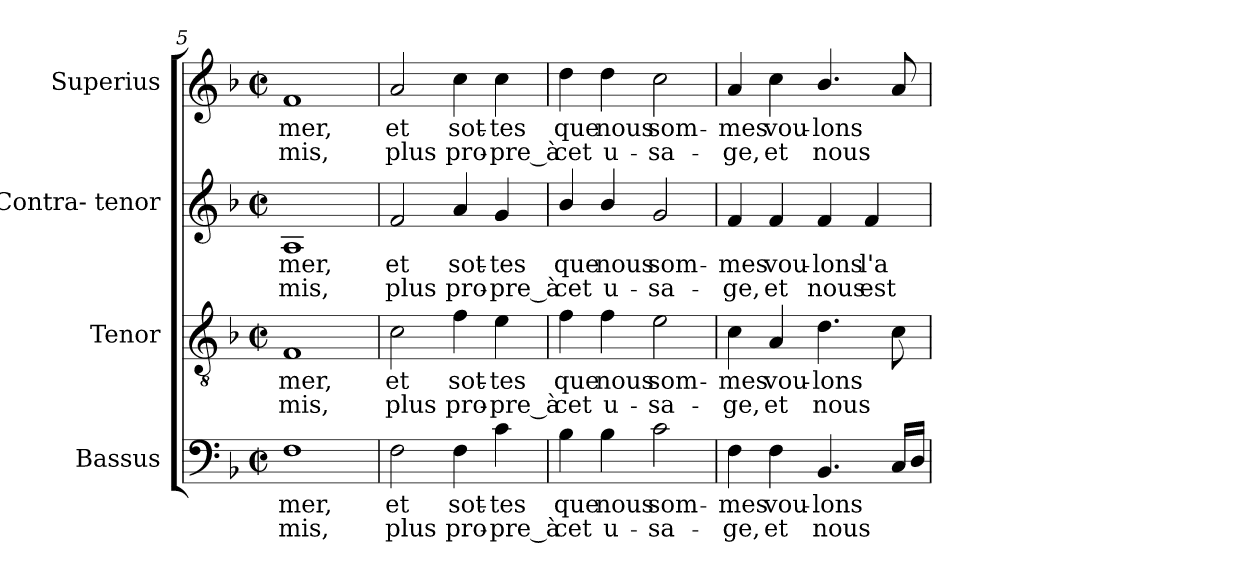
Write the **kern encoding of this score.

**kern	**text	**text	**kern	**text	**text	**kern	**text	**text	**kern	**text	**text
*part4	*part4	*part4	*part3	*part3	*part3	*part2	*part2	*part2	*part1	*part1	*part1
*staff4	*staff4	*staff4	*staff3	*staff3	*staff3	*staff2	*staff2	*staff2	*staff1	*staff1	*staff1
*I"Bassus	*	*	*I"Tenor	*	*	*I"Contra- tenor	*	*	*I"Superius	*	*
*I'B.	*	*	*I'T.	*	*	*I'A.	*	*	*I'S.	*	*
*clefF4	*	*	*clefGv2	*	*	*clefG2	*	*	*clefG2	*	*
*	*	*	*ITrd7c12	*	*	*	*	*	*	*	*
*k[b-]	*	*	*k[b-]	*	*	*k[b-]	*	*	*k[b-]	*	*
*F:	*	*	*F:	*	*	*F:	*	*	*F:	*	*
*M2/2	*	*	*M2/2	*	*	*M2/2	*	*	*M2/2	*	*
*met(c|)	*	*	*met(c|)	*	*	*met(c|)	*	*	*met(c|)	*	*
=5	=5	=5	=5	=5	=5	=5	=5	=5	=5	=5	=5
!	!LO:LY:b:color=#000000	!LO:LY:b:color=#000000	!	!	!	!	!	!	!	!	!
!	!	!	!	!LO:LY:b:color=#000000	!LO:LY:b:color=#000000	!	!	!	!	!	!
!	!	!	!	!	!	!	!LO:LY:b:color=#000000	!LO:LY:b:color=#000000	!	!	!
!	!	!	!	!	!	!	!	!	!	!LO:LY:b:color=#000000	!LO:LY:b:color=#000000
1Fi	-mer,	mis,	1FFi	-mer,	mis,	1Ai	-mer,	mis,	1fi	-mer,	mis,
!!LO:LB:g=z
=6	=6	=6	=6	=6	=6	=6	=6	=6	=6	=6	=6
!	!LO:LY:b:color=#000000	!LO:LY:b:color=#000000	!	!	!	!	!	!	!	!	!
!	!	!	!	!LO:LY:b:color=#000000	!LO:LY:b:color=#000000	!	!	!	!	!	!
!	!	!	!	!	!	!	!LO:LY:b:color=#000000	!LO:LY:b:color=#000000	!	!	!
!	!	!	!	!	!	!	!	!	!	!LO:LY:b:color=#000000	!LO:LY:b:color=#000000
2Fi\	et	plus	2Ci\	et	plus	2fi/	et	plus	2ai/	et	plus
!	!LO:LY:b:color=#000000	!LO:LY:b:color=#000000	!	!	!	!	!	!	!	!	!
!	!	!	!	!LO:LY:b:color=#000000	!LO:LY:b:color=#000000	!	!	!	!	!	!
!	!	!	!	!	!	!	!LO:LY:b:color=#000000	!LO:LY:b:color=#000000	!	!	!
!	!	!	!	!	!	!	!	!	!	!LO:LY:b:color=#000000	!LO:LY:b:color=#000000
4Fi\	sot-	pro-	4Fi\	sot-	pro-	4ai/	sot-	pro-	4cci\	sot-	pro-
!	!LO:LY:b:color=#000000	!LO:LY:b:color=#000000	!	!	!	!	!	!	!	!	!
!	!	!	!	!LO:LY:b:color=#000000	!LO:LY:b:color=#000000	!	!	!	!	!	!
!	!	!	!	!	!	!	!LO:LY:b:color=#000000	!LO:LY:b:color=#000000	!	!	!
!	!	!	!	!	!	!	!	!	!	!LO:LY:b:color=#000000	!LO:LY:b:color=#000000
4ci\	-tes	-pre_à	4Ei\	-tes	-pre_à	4gi/	-tes	-pre_à	4cci\	-tes	-pre_à
=7	=7	=7	=7	=7	=7	=7	=7	=7	=7	=7	=7
!	!LO:LY:b:color=#000000	!LO:LY:b:color=#000000	!	!	!	!	!	!	!	!	!
!	!	!	!	!LO:LY:b:color=#000000	!LO:LY:b:color=#000000	!	!	!	!	!	!
!	!	!	!	!	!	!	!LO:LY:b:color=#000000	!LO:LY:b:color=#000000	!	!	!
!	!	!	!	!	!	!	!	!	!	!LO:LY:b:color=#000000	!LO:LY:b:color=#000000
4B-i\	que	cet	4Fi\	que	cet	4b-i/	que	cet	4ddi\	que	cet
!	!LO:LY:b:color=#000000	!LO:LY:b:color=#000000	!	!	!	!	!	!	!	!	!
!	!	!	!	!LO:LY:b:color=#000000	!LO:LY:b:color=#000000	!	!	!	!	!	!
!	!	!	!	!	!	!	!LO:LY:b:color=#000000	!LO:LY:b:color=#000000	!	!	!
!	!	!	!	!	!	!	!	!	!	!LO:LY:b:color=#000000	!LO:LY:b:color=#000000
4B-i\	nous	u-	4Fi\	nous	u-	4b-i/	nous	u-	4ddi\	nous	u-
!	!LO:LY:b:color=#000000	!LO:LY:b:color=#000000	!	!	!	!	!	!	!	!	!
!	!	!	!	!LO:LY:b:color=#000000	!LO:LY:b:color=#000000	!	!	!	!	!	!
!	!	!	!	!	!	!	!LO:LY:b:color=#000000	!LO:LY:b:color=#000000	!	!	!
!	!	!	!	!	!	!	!	!	!	!LO:LY:b:color=#000000	!LO:LY:b:color=#000000
2ci\	som-	-sa-	2Ei\	som-	-sa-	2gi/	som-	-sa-	2cci\	som-	-sa-
=8	=8	=8	=8	=8	=8	=8	=8	=8	=8	=8	=8
!	!LO:LY:b:color=#000000	!LO:LY:b:color=#000000	!	!	!	!	!	!	!	!	!
!	!	!	!	!LO:LY:b:color=#000000	!LO:LY:b:color=#000000	!	!	!	!	!	!
!	!	!	!	!	!	!	!LO:LY:b:color=#000000	!LO:LY:b:color=#000000	!	!	!
!	!	!	!	!	!	!	!	!	!	!LO:LY:b:color=#000000	!LO:LY:b:color=#000000
4Fi\	-mes	-ge,	4Ci\	-mes	-ge,	4fi/	-mes	-ge,	4ai/	-mes	-ge,
!	!LO:LY:b:color=#000000	!LO:LY:b:color=#000000	!	!	!	!	!	!	!	!	!
!	!	!	!	!LO:LY:b:color=#000000	!LO:LY:b:color=#000000	!	!	!	!	!	!
!	!	!	!	!	!	!	!LO:LY:b:color=#000000	!LO:LY:b:color=#000000	!	!	!
!	!	!	!	!	!	!	!	!	!	!LO:LY:b:color=#000000	!LO:LY:b:color=#000000
4Fi\	vou-	et	4AAi/	vou-	et	4fi/	vou-	et	4cci\	vou-	et
!	!LO:LY:b:color=#000000	!LO:LY:b:color=#000000	!	!	!	!	!	!	!	!	!
!	!	!	!	!LO:LY:b:color=#000000	!LO:LY:b:color=#000000	!	!	!	!	!	!
!	!	!	!	!	!	!	!LO:LY:b:color=#000000	!LO:LY:b:color=#000000	!	!	!
!	!	!	!	!	!	!	!	!	!	!LO:LY:b:color=#000000	!LO:LY:b:color=#000000
4.BB-i/	-lons	nous	4.Di\	-lons	nous	4fi/	-lons	nous	4.b-i/	-lons	nous
!	!	!	!	!	!	!	!LO:LY:b:color=#000000	!LO:LY:b:color=#000000	!	!	!
.	.	.	.	.	.	4fi/	l'a-	est	.	.	.
16Ci/LL	.	.	8Ci\	.	.	.	.	.	8ai/	.	.
16Di/JJ	.	.	.	.	.	.	.	.	.	.	.
=	=	=	=	=	=	=	=	=	=	=	=
*-	*-	*-	*-	*-	*-	*-	*-	*-	*-	*-	*-
